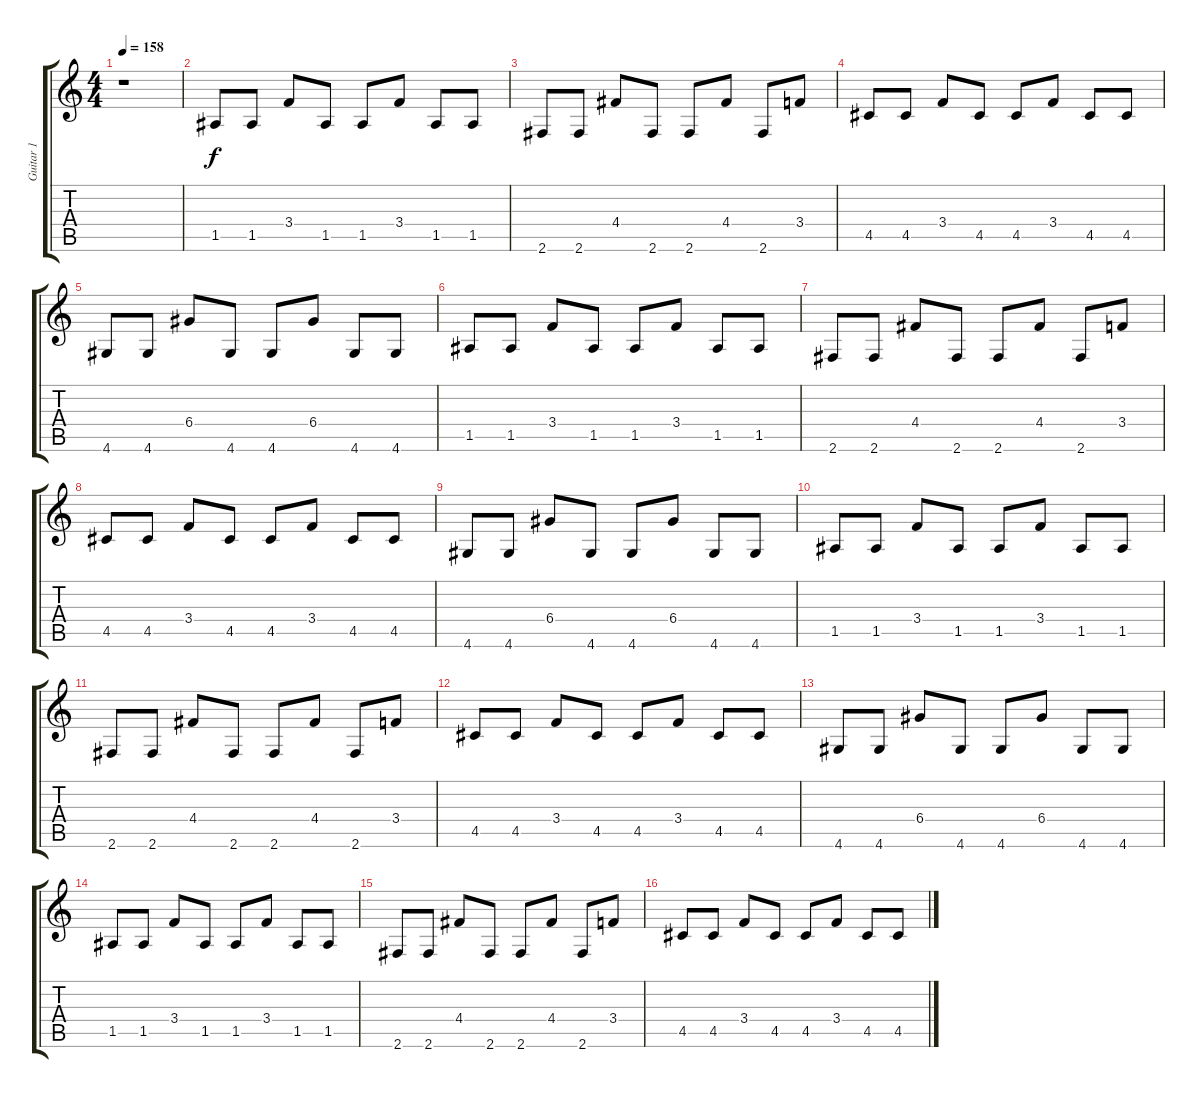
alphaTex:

\track ("Guitar 1" "Guitar 1") {instrument distortionguitar}
\staff {score tabs}
\tuning (E4 B3 G3 D3 A2 E2) {hide}
\ts (4 4)
\tempo 158
\clef g2
\ks c
r.1{dy f instrument distortionguitar} |
1.5.8 1.5.8 3.4.8 1.5.8 1.5.8 3.4.8 1.5.8 1.5.8 |
2.6.8 2.6.8 4.4.8 2.6.8 2.6.8 4.4.8 2.6.8 3.4.8 |
4.5.8 4.5.8 3.4.8 4.5.8 4.5.8 3.4.8 4.5.8 4.5.8 |
4.6.8 4.6.8 6.4.8 4.6.8 4.6.8 6.4.8 4.6.8 4.6.8 |
1.5.8 1.5.8 3.4.8 1.5.8 1.5.8 3.4.8 1.5.8 1.5.8 |
2.6.8 2.6.8 4.4.8 2.6.8 2.6.8 4.4.8 2.6.8 3.4.8 |
4.5.8 4.5.8 3.4.8 4.5.8 4.5.8 3.4.8 4.5.8 4.5.8 |
4.6.8 4.6.8 6.4.8 4.6.8 4.6.8 6.4.8 4.6.8 4.6.8 |
1.5.8 1.5.8 3.4.8 1.5.8 1.5.8 3.4.8 1.5.8 1.5.8 |
2.6.8 2.6.8 4.4.8 2.6.8 2.6.8 4.4.8 2.6.8 3.4.8 |
4.5.8 4.5.8 3.4.8 4.5.8 4.5.8 3.4.8 4.5.8 4.5.8 |
4.6.8 4.6.8 6.4.8 4.6.8 4.6.8 6.4.8 4.6.8 4.6.8 |
1.5.8 1.5.8 3.4.8 1.5.8 1.5.8 3.4.8 1.5.8 1.5.8 |
2.6.8 2.6.8 4.4.8 2.6.8 2.6.8 4.4.8 2.6.8 3.4.8 |
4.5.8 4.5.8 3.4.8 4.5.8 4.5.8 3.4.8 4.5.8 4.5.8
